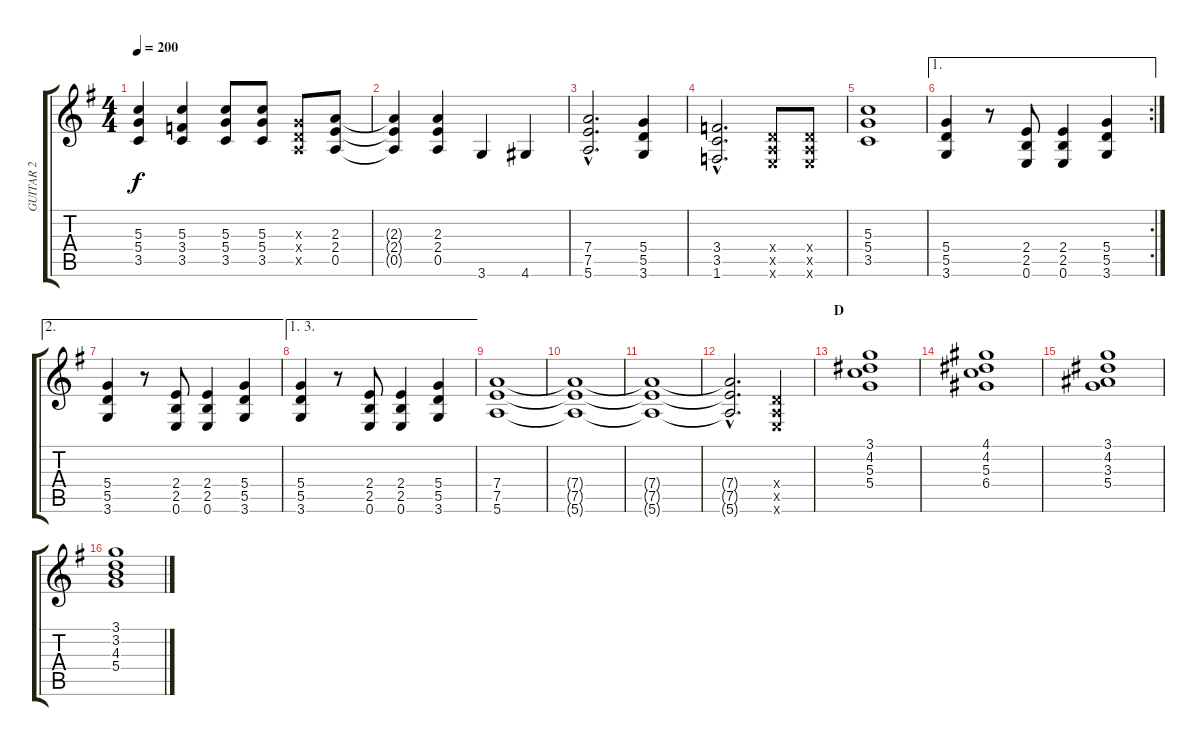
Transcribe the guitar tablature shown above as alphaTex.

\track ("GUITAR 2" "GUITAR 2") {instrument distortionguitar}
\staff {score tabs}
\tuning (E4 B3 G3 D3 A2 E2) {hide}
\ts (4 4)
\tempo 200
\clef g2
\ks eminor
(5.3 5.4 3.5).4{dy f} (5.3 3.4 3.5).4 (5.3 5.4 3.5).8 (5.3 5.4 3.5).8 (0.3{x} 0.4{x} 0.5{x}).8 (2.3 2.4 0.5).8 |
(2.3{t} 2.4{t} 0.5{t}).4 (2.3 2.4 0.5).4 3.6.4 4.6.4 |
(7.4{hac} 7.5{hac} 5.6{hac}).2{d} (5.4 5.5 3.6).4 |
(3.4{hac} 3.5{hac} 1.6{hac}).2{d} (0.4{x} 0.5{x} 0.6{x}).8 (0.4{x} 0.5{x} 0.6{x}).8 |
(5.3 5.4 3.5).1 |
\ae 1
\rc 2
(5.4 5.5 3.6).4 r.8 (2.4 2.5 0.6).8 (2.4 2.5 0.6).4 (5.4 5.5 3.6).4 |
\ae 2
(5.4 5.5 3.6).4 r.8 (2.4 2.5 0.6).8 (2.4 2.5 0.6).4 (5.4 5.5 3.6).4 |
\ae (1 3)
(5.4 5.5 3.6).4 r.8 (2.4 2.5 0.6).8 (2.4 2.5 0.6).4 (5.4 5.5 3.6).4 |
(7.4 7.5 5.6).1 |
(7.4{t} 7.5{t} 5.6{t}).1 |
(7.4{t} 7.5{t} 5.6{t}).1 |
(7.4{hac t} 7.5{hac t} 5.6{hac t}).2{d} (0.4{x} 0.5{x} 0.6{x}).4 |
\section ("" "D")
(3.1 4.2 5.3 5.4).1{instrument electricguitarclean} |
(4.1 4.2 5.3 6.4).1 |
(3.1 4.2 3.3 5.4).1 |
(3.1 3.2 4.3 5.4).1
